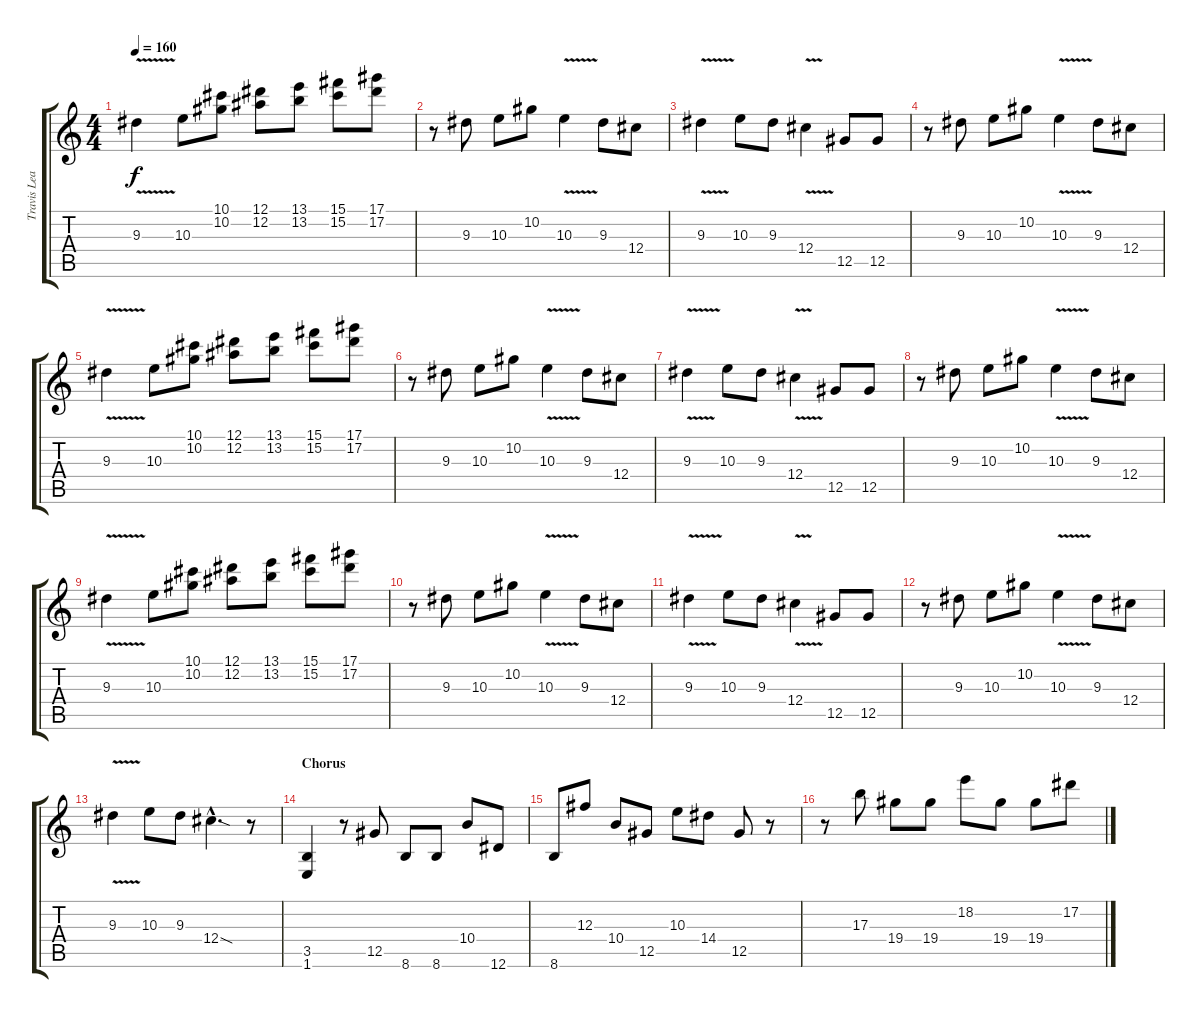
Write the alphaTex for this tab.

\track ("Travis Lead" "Travis Lea") {instrument distortionguitar}
\staff {score tabs}
\tuning (Eb4 Bb3 Gb3 Db3 Ab2 Eb2) {hide}
\ts (4 4)
\tempo 160
\clef g2
\ks c
9.3{v}.4{dy f} 10.3.8 (10.1 10.2).8 (12.1 12.2).8 (13.1 13.2).8 (15.1 15.2).8 (17.1 17.2).8 |
r.8 9.3.8 10.3.8 10.2.8 10.3{v}.4 9.3.8 12.4.8 |
9.3{v}.4 10.3.8 9.3.8 12.4{v}.4 12.5.8 12.5.8 |
r.8 9.3.8 10.3.8 10.2.8 10.3{v}.4 9.3.8 12.4.8 |
9.3{v}.4 10.3.8 (10.1 10.2).8 (12.1 12.2).8 (13.1 13.2).8 (15.1 15.2).8 (17.1 17.2).8 |
r.8 9.3.8 10.3.8 10.2.8 10.3{v}.4 9.3.8 12.4.8 |
9.3{v}.4 10.3.8 9.3.8 12.4{v}.4 12.5.8 12.5.8 |
r.8 9.3.8 10.3.8 10.2.8 10.3{v}.4 9.3.8 12.4.8 |
9.3{v}.4 10.3.8 (10.1 10.2).8 (12.1 12.2).8 (13.1 13.2).8 (15.1 15.2).8 (17.1 17.2).8 |
r.8 9.3.8 10.3.8 10.2.8 10.3{v}.4 9.3.8 12.4.8 |
9.3{v}.4 10.3.8 9.3.8 12.4{v}.4 12.5.8 12.5.8 |
r.8 9.3.8 10.3.8 10.2.8 10.3{v}.4 9.3.8 12.4.8 |
9.3{v}.4 10.3.8 9.3.8 12.4{sod hac}.4{d} r.8 |
\section ("" "Chorus")
(3.5 1.6).4 r.8 12.5.8 8.6.8 8.6.8 10.4.8 12.6.8 |
8.6.8 12.3.8 10.4.8 12.5.8 10.3.8 14.4.8 12.5.8 r.8 |
r.8 17.3.8 19.4.8 19.4.8 18.2.8 19.4.8 19.4.8 17.2.8
